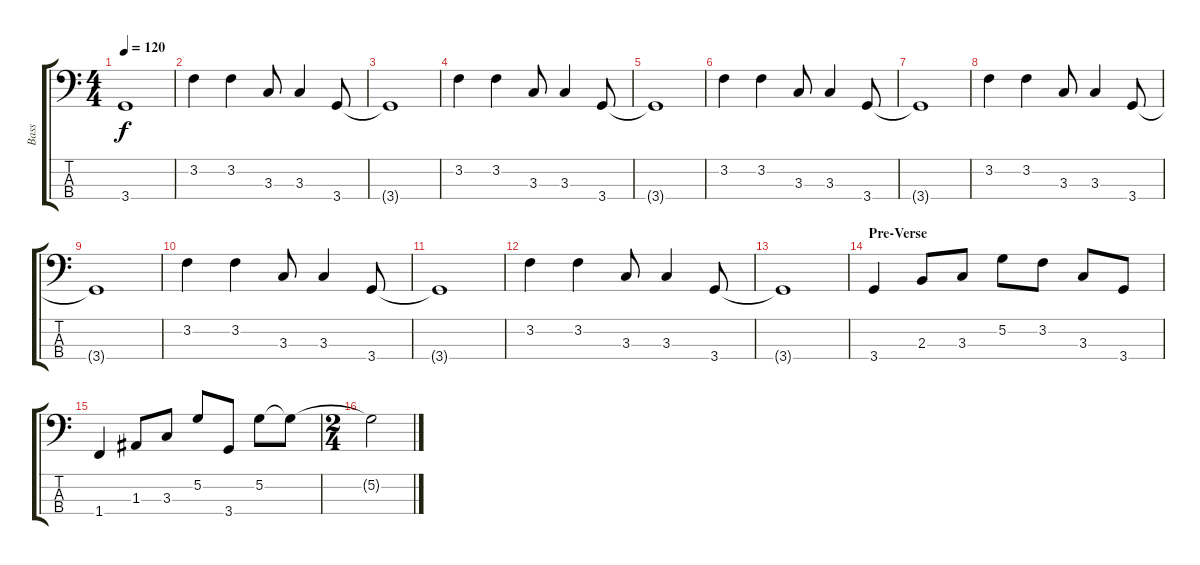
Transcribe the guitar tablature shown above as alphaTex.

\track ("Bass" "Bass") {instrument electricbassfinger}
\staff {score tabs}
\tuning (G2 D2 A1 E1) {hide}
\ts (4 4)
\tempo 120
\clef f4
\ks c
3.4{t}.1{dy f} |
3.2.4 3.2.4 3.3.8 3.3.4 3.4.8 |
3.4{t}.1 |
3.2.4 3.2.4 3.3.8 3.3.4 3.4.8 |
3.4{t}.1 |
3.2.4 3.2.4 3.3.8 3.3.4 3.4.8 |
3.4{t}.1 |
3.2.4 3.2.4 3.3.8 3.3.4 3.4.8 |
3.4{t}.1 |
3.2.4 3.2.4 3.3.8 3.3.4 3.4.8 |
3.4{t}.1 |
3.2.4 3.2.4 3.3.8 3.3.4 3.4.8 |
3.4{t}.1 |
\section ("" "Pre-Verse")
3.4.4 2.3.8 3.3.8 5.2.8 3.2.8 3.3.8 3.4.8 |
1.4.4 1.3.8 3.3.8 5.2.8 3.4.8 5.2.8 5.2{t}.8 |
\ts (2 4)
5.2{t}.2
